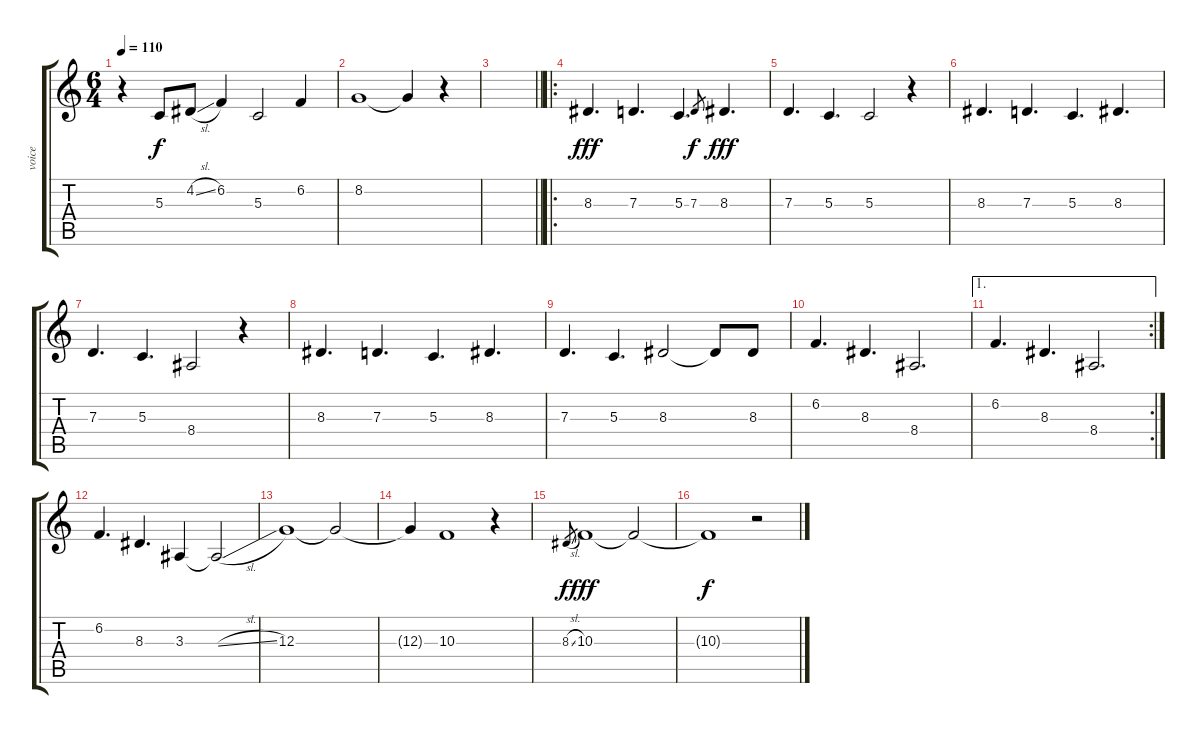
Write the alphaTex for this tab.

\track ("voice" "voice") {instrument piccolo}
\staff {score tabs}
\tuning (E4 B3 G3 D3 A2 E2) {hide}
\ts (6 4)
\tempo 110
\clef g2
\ks c
r.4{dy f} 5.3.8 4.2{sl}.8 6.2.4 5.3.2 6.2.4 |
8.2.1 8.2{t}.4 r.4 |
\barLineRight lightlight
|
\ro
8.3.4{d dy fff} 7.3.4{d} 5.3.4{d} 7.3.8{gr dy f} 8.3.4{d dy fff} |
7.3.4{d} 5.3.4{d} 5.3.2 r.4 |
8.3.4{d} 7.3.4{d} 5.3.4{d} 8.3.4{d} |
7.3.4{d} 5.3.4{d} 8.4.2 r.4 |
8.3.4{d} 7.3.4{d} 5.3.4{d} 8.3.4{d} |
7.3.4{d} 5.3.4{d} 8.3.2 8.3{t}.8 8.3.8 |
6.2.4{d} 8.3.4{d} 8.4.2{d} |
\ae 1
\rc 2
6.2.4{d} 8.3.4{d} 8.4.2{d} |
6.2.4{d} 8.3.4{d} 3.3.4 3.3{sl t}.2 |
12.3.1 12.3{t}.2 |
12.3{t}.4 10.3.1 r.4 |
8.3{sl}.8{gr dy f} 10.3.1{dy fff} 10.3{t}.2 |
10.3{t}.1{dy f volume 0} r.2
